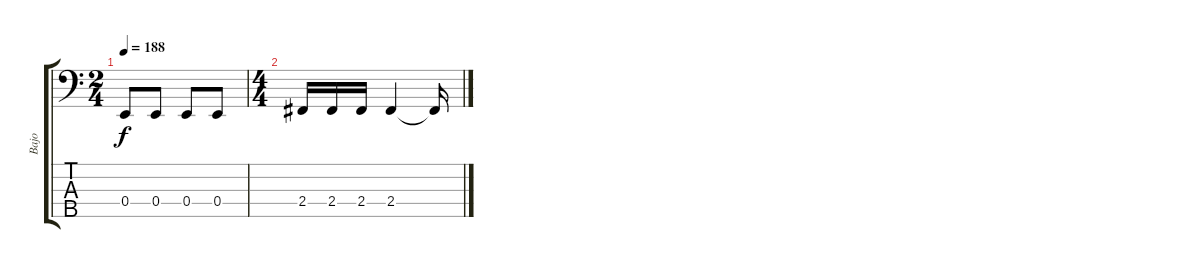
\track ("Bajo" "Bajo") {instrument electricbasspick}
\staff {score tabs}
\tuning (G2 D2 A1 E1 B0) {hide}
\ts (2 4)
\tempo 188
\clef f4
\ks c
0.4.8{dy f} 0.4.8 0.4.8 0.4.8 |
\ts (4 4)
2.4.16 2.4.16 2.4.16 2.4.4 2.4{t}.16
